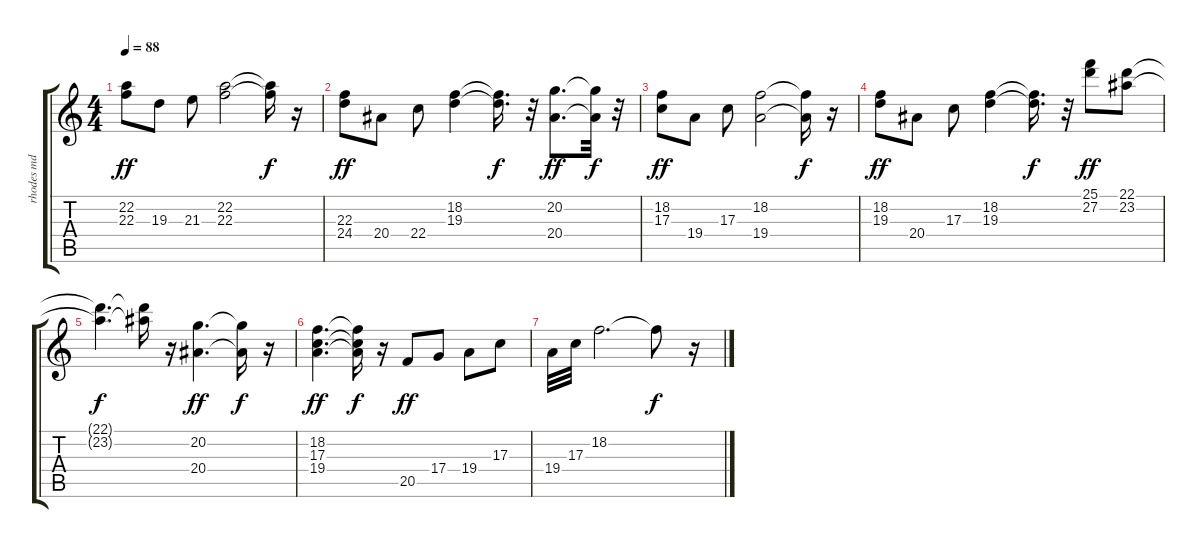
\track ("rhodes md" "rhodes md") {instrument electricpiano1}
\staff {score tabs}
\tuning (E4 B3 G3 D3 A2 E2) {hide}
\ts (4 4)
\tempo 88
\clef g2
\ks c
(22.2 22.3).8{dy ff} 19.3.8 21.3.8 (22.2 22.3).2 (22.2{t} 22.3{t}).16{dy f} r.16 |
(22.3 24.4).8{dy ff} 20.4.8 22.4.8 (18.2 19.3).4 (18.2{t} 19.3{t}).16{d dy f} r.32 (20.2 20.4).8{d dy ff} (20.2{t} 20.4{t}).32{dy f} r.32 |
(18.2 17.3).8{dy ff} 19.4.8 17.3.8 (18.2 19.4).2 (18.2{t} 19.4{t}).16{dy f} r.16 |
(18.2 19.3).8{dy ff} 20.4.8 17.3.8 (18.2 19.3).4 (18.2{t} 19.3{t}).16{d dy f} r.32 (25.1 27.2).8{dy ff} (22.1 23.2).8 |
(22.1{t} 23.2{t}).4{d dy f} (22.1{t} 23.2{t}).16 r.16 (20.2 20.4).4{d dy ff} (20.2{t} 20.4{t}).16{dy f} r.16 |
(18.2 17.3 19.4).4{d dy ff} (18.2{t} 17.3{t} 19.4{t}).16{dy f} r.16 20.5.8{dy ff} 17.4.8 19.4.8 17.3.8 |
19.4.32 17.3.32 18.2.2{d} 18.2{t}.8{dy f} r.16
